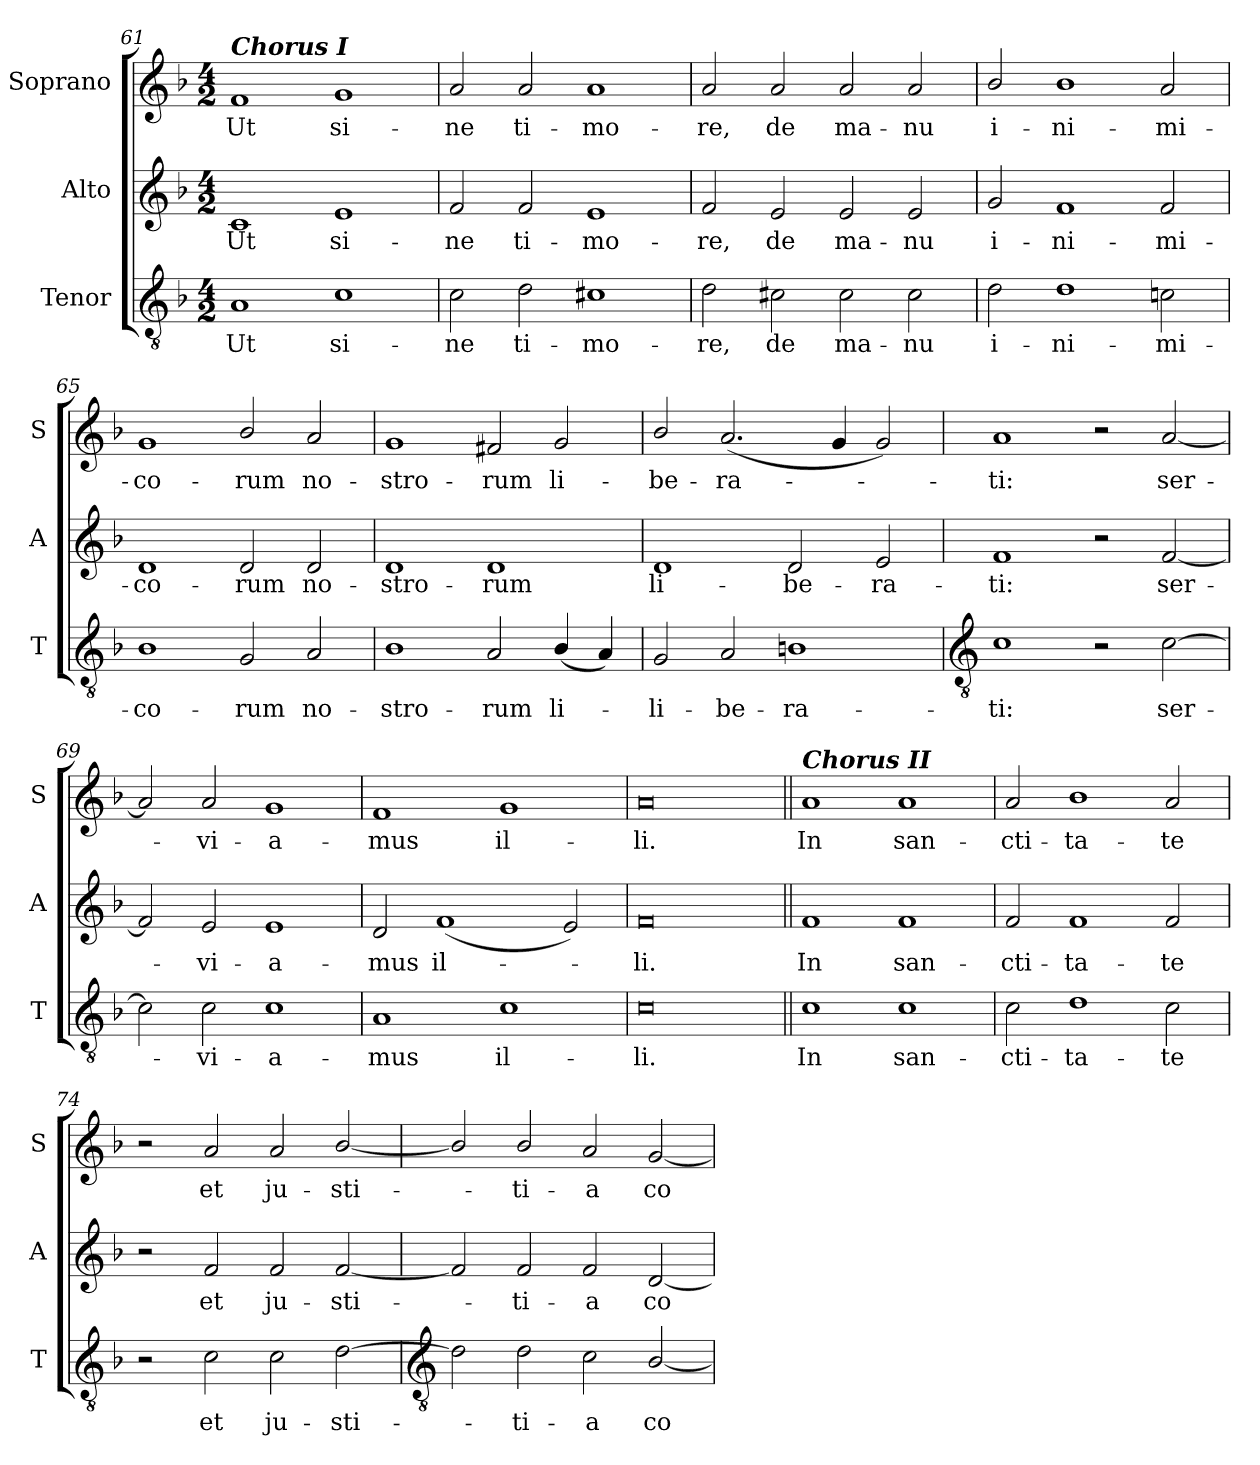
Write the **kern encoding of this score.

**kern	**text	**kern	**text	**kern	**text
*part3	*part3	*part2	*part2	*part1	*part1
*staff3	*staff3	*staff2	*staff2	*staff1	*staff1
*I"Tenor	*	*I"Alto	*	*I"Soprano	*
*I'T	*	*I'A	*	*I'S	*
!!LO:LB:g=z
*clefGv2	*	*clefG2	*	*clefG2	*
*k[b-]	*	*k[b-]	*	*k[b-]	*
*F:	*	*F:	*	*F:	*
*M4/2	*	*M4/2	*	*M4/2	*
=61	=61	=61	=61	=61	=61
!	!	!	!	!LO:TX:a:Bi:t=Chorus I	!
!	!LO:LY:b	!	!LO:LY:b	!	!LO:LY:b
1A	Ut	1c	Ut	1f	Ut
!	!LO:LY:b	!	!LO:LY:b	!	!LO:LY:b
1c	si-	1e	si-	1g	si-
=62	=62	=62	=62	=62	=62
!	!LO:LY:b	!	!LO:LY:b	!	!LO:LY:b
2c	-ne	2f	-ne	2a	-ne
!	!LO:LY:b	!	!LO:LY:b	!	!LO:LY:b
2d	ti-	2f	ti-	2a	ti-
!	!LO:LY:b	!	!LO:LY:b	!	!LO:LY:b
1c#X	-mo-	1e	-mo-	1a	-mo-
=63	=63	=63	=63	=63	=63
!	!LO:LY:b	!	!LO:LY:b	!	!LO:LY:b
2d	-re,	2f	-re,	2a	-re,
!	!LO:LY:b	!	!LO:LY:b	!	!LO:LY:b
2c#X	de	2e	de	2a	de
!	!LO:LY:b	!	!LO:LY:b	!	!LO:LY:b
2c#	ma-	2e	ma-	2a	ma-
!	!LO:LY:b	!	!LO:LY:b	!	!LO:LY:b
2c#	-nu	2e	-nu	2a	-nu
=64	=64	=64	=64	=64	=64
!	!LO:LY:b	!	!LO:LY:b	!	!LO:LY:b
2d	i-	2g	i-	2b-/	i-
!	!LO:LY:b	!	!LO:LY:b	!	!LO:LY:b
1d	-ni-	1f	-ni-	1b-	-ni-
!	!LO:LY:b	!	!LO:LY:b	!	!LO:LY:b
2cn	-mi-	2f	-mi-	2a	-mi-
=65	=65	=65	=65	=65	=65
!	!LO:LY:b	!	!LO:LY:b	!	!LO:LY:b
1B-	-co-	1d	-co-	1g	-co-
!	!LO:LY:b	!	!LO:LY:b	!	!LO:LY:b
2G	-rum	2d	-rum	2b-/	-rum
!	!LO:LY:b	!	!LO:LY:b	!	!LO:LY:b
2A	no-	2d	no-	2a	no-
=66	=66	=66	=66	=66	=66
!	!LO:LY:b	!	!LO:LY:b	!	!LO:LY:b
1B-	-stro-	1d	-stro-	1g	-stro-
!	!LO:LY:b	!	!LO:LY:b	!	!LO:LY:b
2A	-rum	1d	-rum	2f#X	-rum
!	!LO:LY:b	!	!	!	!LO:LY:b
(<4B-/	li-	.	.	2g	li-
4A)	.	.	.	.	.
=67	=67	=67	=67	=67	=67
!	!LO:LY:b	!	!LO:LY:b	!	!LO:LY:b
2G	li-	1d	li-	2b-/	-be-
!	!LO:LY:b	!	!	!	!LO:LY:b
2A	-be-	.	.	(<2.a	-ra-
!	!LO:LY:b	!	!LO:LY:b	!	!
1Bn	-ra-	2d	-be-	.	.
.	.	.	.	4g	.
!	!	!	!LO:LY:b	!	!
.	.	2e	-ra-	2g)	.
!!LO:LB:g=z
=68	=68	=68	=68	=68	=68
*clefGv2	*	*	*	*	*
!	!LO:LY:b	!	!LO:LY:b	!	!LO:LY:b
1c	-ti:	1f	-ti:	1a	ti:
2r	.	2r	.	2r	.
!	!LO:LY:b	!	!LO:LY:b	!	!LO:LY:b
[2c	ser-	[2f	ser-	[2a	ser-
=69	=69	=69	=69	=69	=69
2c]	.	2f]	.	2a]	.
!	!LO:LY:b	!	!LO:LY:b	!	!LO:LY:b
2c	vi-	2e	vi-	2a	vi-
!	!LO:LY:b	!	!LO:LY:b	!	!LO:LY:b
1c	-a-	1e	-a-	1g	-a-
=70	=70	=70	=70	=70	=70
!	!LO:LY:b	!	!LO:LY:b	!	!LO:LY:b
1A	-mus	2d	-mus	1f	-mus
!	!	!	!LO:LY:b	!	!
.	.	(<1f	il-	.	.
!	!LO:LY:b	!	!	!	!LO:LY:b
1c	il-	.	.	1g	il-
.	.	2e)	.	.	.
=71	=71	=71	=71	=71	=71
!	!LO:LY:b	!	!LO:LY:b	!	!LO:LY:b
0c	-li.	0f	li.	0a	-li.
=72||	=72||	=72||	=72||	=72||	=72||
!	!	!	!	!LO:TX:a:Bi:t=Chorus II	!
!	!LO:LY:b	!	!LO:LY:b	!	!LO:LY:b
1c	In	1f	In	1a	In
!	!LO:LY:b	!	!LO:LY:b	!	!LO:LY:b
1c	san-	1f	san-	1a	san-
=73	=73	=73	=73	=73	=73
!	!LO:LY:b	!	!LO:LY:b	!	!LO:LY:b
2c	-cti-	2f	-cti-	2a	-cti-
!	!LO:LY:b	!	!LO:LY:b	!	!LO:LY:b
1d	-ta-	1f	-ta-	1b-	-ta-
!	!LO:LY:b	!	!LO:LY:b	!	!LO:LY:b
2c	-te	2f	-te	2a	-te
=74	=74	=74	=74	=74	=74
2r	.	2r	.	2r	.
!	!LO:LY:b	!	!LO:LY:b	!	!LO:LY:b
2c	et	2f	et	2a	et
!	!LO:LY:b	!	!LO:LY:b	!	!LO:LY:b
2c	ju-	2f	ju-	2a	ju-
!	!LO:LY:b	!	!LO:LY:b	!	!LO:LY:b
[2d	-sti-	[2f	-sti-	[2b-/	-sti-
!!LO:LB:g=z
=75	=75	=75	=75	=75	=75
*clefGv2	*	*	*	*	*
2d]	.	2f]	.	2b-/]	.
!	!LO:LY:b	!	!LO:LY:b	!	!LO:LY:b
2d	ti-	2f	ti-	2b-/	ti-
!	!LO:LY:b	!	!LO:LY:b	!	!LO:LY:b
2c	-a	2f	-a	2a	-a
!	!LO:LY:b	!	!LO:LY:b	!	!LO:LY:b
[2B-/	co-	[2d	co-	[2g	co-
=	=	=	=	=	=
*-	*-	*-	*-	*-	*-
